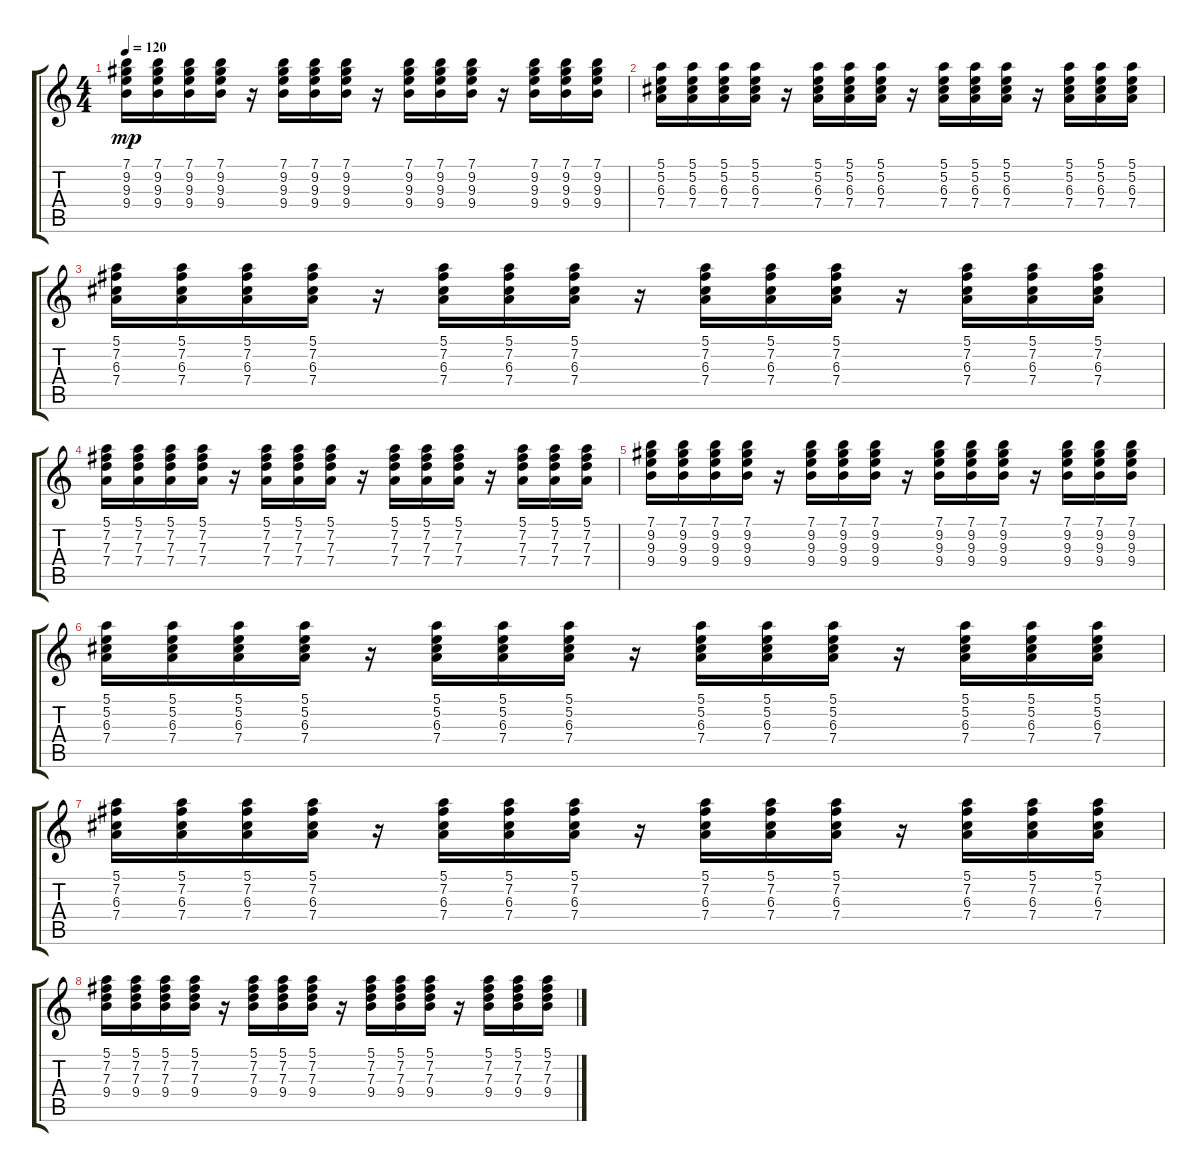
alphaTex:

\track "" {instrument acousticguitarsteel}
\staff {score tabs}
\tuning (E4 B3 G3 D3 A2 E2) {hide}
\ts (4 4)
\tempo 120
\clef g2
\ks c
(7.1 9.2 9.3 9.4).16{dy mp} (7.1 9.2 9.3 9.4).16 (7.1 9.2 9.3 9.4).16 (7.1 9.2 9.3 9.4).16 r.16 (7.1 9.2 9.3 9.4).16 (7.1 9.2 9.3 9.4).16 (7.1 9.2 9.3 9.4).16 r.16 (7.1 9.2 9.3 9.4).16 (7.1 9.2 9.3 9.4).16 (7.1 9.2 9.3 9.4).16 r.16 (7.1 9.2 9.3 9.4).16 (7.1 9.2 9.3 9.4).16 (7.1 9.2 9.3 9.4).16 |
(5.1 5.2 6.3 7.4).16 (5.1 5.2 6.3 7.4).16 (5.1 5.2 6.3 7.4).16 (5.1 5.2 6.3 7.4).16 r.16 (5.1 5.2 6.3 7.4).16 (5.1 5.2 6.3 7.4).16 (5.1 5.2 6.3 7.4).16 r.16 (5.1 5.2 6.3 7.4).16 (5.1 5.2 6.3 7.4).16 (5.1 5.2 6.3 7.4).16 r.16 (5.1 5.2 6.3 7.4).16 (5.1 5.2 6.3 7.4).16 (5.1 5.2 6.3 7.4).16 |
(5.1 7.2 6.3 7.4).16 (5.1 7.2 6.3 7.4).16 (5.1 7.2 6.3 7.4).16 (5.1 7.2 6.3 7.4).16 r.16 (5.1 7.2 6.3 7.4).16 (5.1 7.2 6.3 7.4).16 (5.1 7.2 6.3 7.4).16 r.16 (5.1 7.2 6.3 7.4).16 (5.1 7.2 6.3 7.4).16 (5.1 7.2 6.3 7.4).16 r.16 (5.1 7.2 6.3 7.4).16 (5.1 7.2 6.3 7.4).16 (5.1 7.2 6.3 7.4).16 |
(5.1 7.2 7.3 7.4).16 (5.1 7.2 7.3 7.4).16 (5.1 7.2 7.3 7.4).16 (5.1 7.2 7.3 7.4).16 r.16 (5.1 7.2 7.3 7.4).16 (5.1 7.2 7.3 7.4).16 (5.1 7.2 7.3 7.4).16 r.16 (5.1 7.2 7.3 7.4).16 (5.1 7.2 7.3 7.4).16 (5.1 7.2 7.3 7.4).16 r.16 (5.1 7.2 7.3 7.4).16 (5.1 7.2 7.3 7.4).16 (5.1 7.2 7.3 7.4).16 |
(7.1 9.2 9.3 9.4).16 (7.1 9.2 9.3 9.4).16 (7.1 9.2 9.3 9.4).16 (7.1 9.2 9.3 9.4).16 r.16 (7.1 9.2 9.3 9.4).16 (7.1 9.2 9.3 9.4).16 (7.1 9.2 9.3 9.4).16 r.16 (7.1 9.2 9.3 9.4).16 (7.1 9.2 9.3 9.4).16 (7.1 9.2 9.3 9.4).16 r.16 (7.1 9.2 9.3 9.4).16 (7.1 9.2 9.3 9.4).16 (7.1 9.2 9.3 9.4).16 |
(5.1 5.2 6.3 7.4).16 (5.1 5.2 6.3 7.4).16 (5.1 5.2 6.3 7.4).16 (5.1 5.2 6.3 7.4).16 r.16 (5.1 5.2 6.3 7.4).16 (5.1 5.2 6.3 7.4).16 (5.1 5.2 6.3 7.4).16 r.16 (5.1 5.2 6.3 7.4).16 (5.1 5.2 6.3 7.4).16 (5.1 5.2 6.3 7.4).16 r.16 (5.1 5.2 6.3 7.4).16 (5.1 5.2 6.3 7.4).16 (5.1 5.2 6.3 7.4).16 |
(5.1 7.2 6.3 7.4).16 (5.1 7.2 6.3 7.4).16 (5.1 7.2 6.3 7.4).16 (5.1 7.2 6.3 7.4).16 r.16 (5.1 7.2 6.3 7.4).16 (5.1 7.2 6.3 7.4).16 (5.1 7.2 6.3 7.4).16 r.16 (5.1 7.2 6.3 7.4).16 (5.1 7.2 6.3 7.4).16 (5.1 7.2 6.3 7.4).16 r.16 (5.1 7.2 6.3 7.4).16 (5.1 7.2 6.3 7.4).16 (5.1 7.2 6.3 7.4).16 |
(5.1 7.2 7.3 9.4).16 (5.1 7.2 7.3 9.4).16 (5.1 7.2 7.3 9.4).16 (5.1 7.2 7.3 9.4).16 r.16 (5.1 7.2 7.3 9.4).16 (5.1 7.2 7.3 9.4).16 (5.1 7.2 7.3 9.4).16 r.16 (5.1 7.2 7.3 9.4).16 (5.1 7.2 7.3 9.4).16 (5.1 7.2 7.3 9.4).16 r.16 (5.1 7.2 7.3 9.4).16 (5.1 7.2 7.3 9.4).16 (5.1 7.2 7.3 9.4).16
